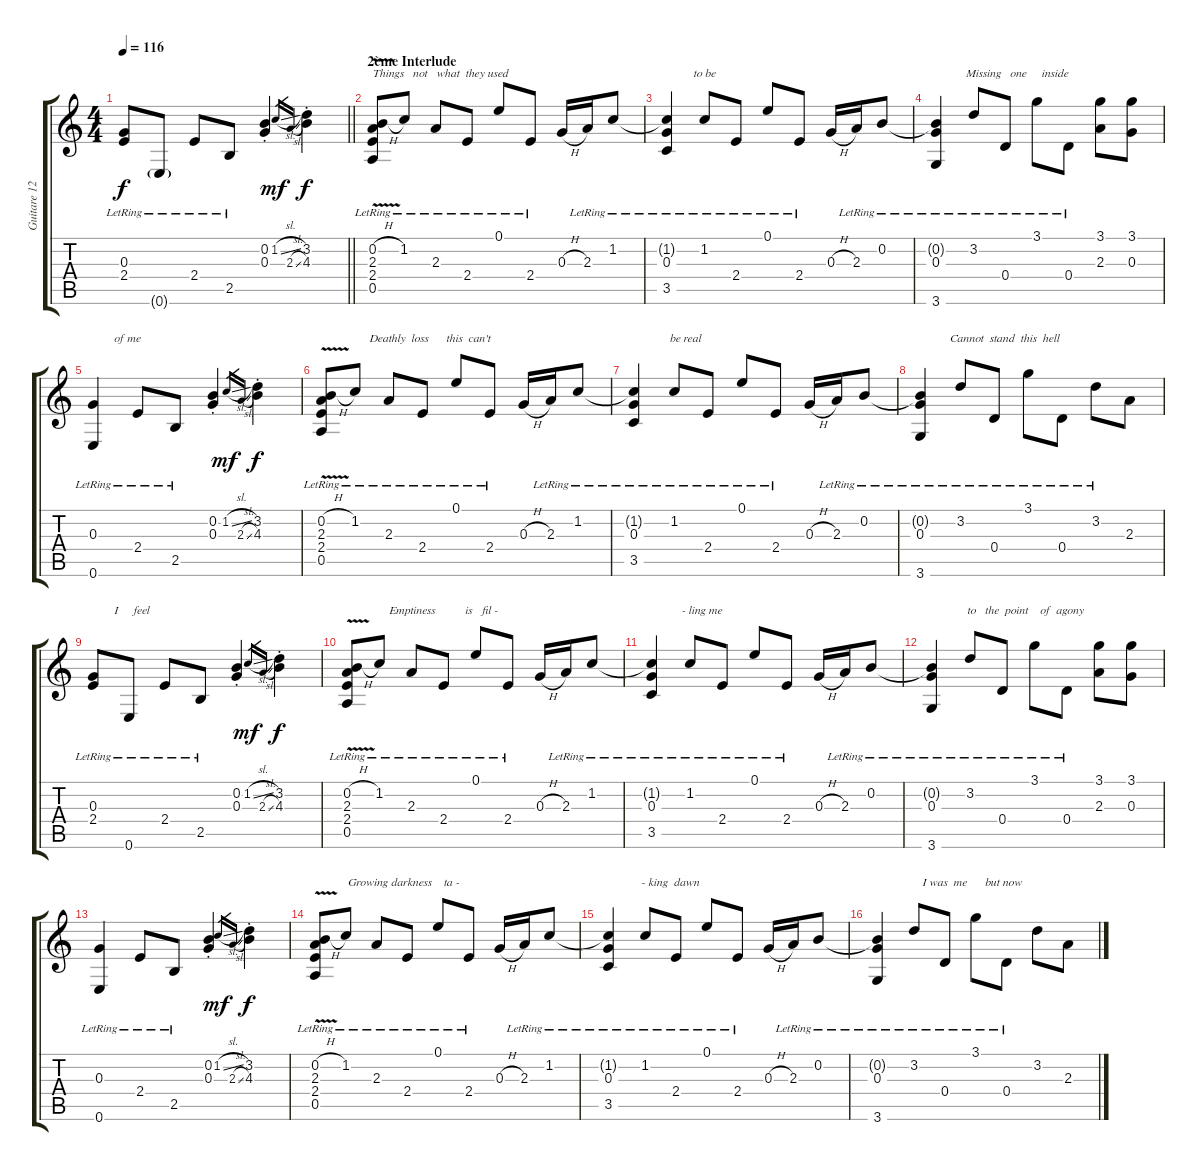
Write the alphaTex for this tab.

\track ("Guitare 12 cordes" "Guitare 12") {instrument acousticguitarsteel}
\staff {score tabs}
\tuning (E4 B3 G3 D3 A2 E2) {hide}
\ts (4 4)
\tempo 116
\clef g2
\barLineRight lightlight
\ks c
(0.3{lr} 2.4{lr}).8{dy f} 0.6{g lr}.8 2.4{lr}.8 2.5{lr}.8 (0.2{st} 0.3{st}).4 1.2{sl}.16{gr dy mf} 2.3{sl}.16{gr} (3.2{st} 4.3{st}).4{dy f} |
\section ("" "2ème Interlude")
(0.2{h} 2.3{v lr} 2.4{v lr} 0.5{lr}).8{txt "Things   not   what  they used"} 1.2{lr}.8 2.3{lr}.8 2.4{lr}.8 0.1{lr}.8 2.4{lr}.8 0.3{h}.16 2.3{lr}.16 1.2{lr}.8 |
(1.2{t} 0.3{lr} 3.5{lr}).4{txt "         to be"} 1.2{lr}.8 2.4{lr}.8 0.1{lr}.8 2.4{lr}.8 0.3{h}.16 2.3{lr}.16 0.2{lr}.8 |
(0.2{t} 0.3{lr} 3.6{lr}).4{txt "          Missing   one     inside"} 3.2{lr}.8 0.4{lr}.8 3.1{lr}.8 0.4{lr}.8 (3.1 2.3).8 (3.1 0.3).8 |
(0.3{lr} 0.6{lr}).4{txt "       of me"} 2.4{lr}.8 2.5{lr}.8 (0.2{st} 0.3{st}).4 1.2{sl}.16{gr dy mf} 2.3{sl}.16{gr} (3.2{st} 4.3{st}).4{dy f} |
(0.2{h} 2.3{v lr} 2.4{v lr} 0.5{lr}).8{txt "                Deathly  loss      this  can't"} 1.2{lr}.8 2.3{lr}.8 2.4{lr}.8 0.1{lr}.8 2.4{lr}.8 0.3{h}.16 2.3{lr}.16 1.2{lr}.8 |
(1.2{t} 0.3{lr} 3.5{lr}).4{txt "            be real"} 1.2{lr}.8 2.4{lr}.8 0.1{lr}.8 2.4{lr}.8 0.3{h}.16 2.3{lr}.16 0.2{lr}.8 |
(0.2{t} 0.3{lr} 3.6{lr}).4{txt "          Cannot  stand  this  hell"} 3.2{lr}.8 0.4{lr}.8 3.1{lr}.8 0.4{lr}.8 3.2{lr}.8 2.3.8 |
(0.3{lr} 2.4{lr}).8{txt "       I     feel"} 0.6{lr}.8 2.4{lr}.8 2.5{lr}.8 (0.2{st} 0.3{st}).4 1.2{sl}.16{gr dy mf} 2.3{sl}.16{gr} (3.2{st} 4.3{st}).4{dy f} |
(0.2{h} 2.3{v lr} 2.4{v lr} 0.5{lr}).8{txt "              Emptiness          is   fil -"} 1.2{lr}.8 2.3{lr}.8 2.4{lr}.8 0.1{lr}.8 2.4{lr}.8 0.3{h}.16 2.3{lr}.16 1.2{lr}.8 |
(1.2{t} 0.3{lr} 3.5{lr}).4{txt "          - ling me"} 1.2{lr}.8 2.4{lr}.8 0.1{lr}.8 2.4{lr}.8 0.3{h}.16 2.3{lr}.16 0.2{lr}.8 |
(0.2{t} 0.3{lr} 3.6{lr}).4{txt "            to   the  point    of  agony"} 3.2{lr}.8 0.4{lr}.8 3.1{lr}.8 0.4{lr}.8 (3.1 2.3).8 (3.1 0.3).8 |
(0.3{lr} 0.6{lr}).4 2.4{lr}.8 2.5{lr}.8 (0.2{st} 0.3{st}).4 1.2{sl}.16{gr dy mf} 2.3{sl}.16{gr} (3.2{st} 4.3{st}).4{dy f} |
(0.2{h} 2.3{v lr} 2.4{v lr} 0.5{lr}).8{txt "           Growing darkness    ta -"} 1.2{lr}.8 2.3{lr}.8 2.4{lr}.8 0.1{lr}.8 2.4{lr}.8 0.3{h}.16 2.3{lr}.16 1.2{lr}.8 |
(1.2{t} 0.3{lr} 3.5{lr}).4{txt "           - king  dawn"} 1.2{lr}.8 2.4{lr}.8 0.1{lr}.8 2.4{lr}.8 0.3{h}.16 2.3{lr}.16 0.2{lr}.8 |
(0.2{t} 0.3{lr} 3.6{lr}).4{txt "               I was  me      but now"} 3.2{lr}.8 0.4{lr}.8 3.1{lr}.8 0.4{lr}.8 3.2.8 2.3.8
